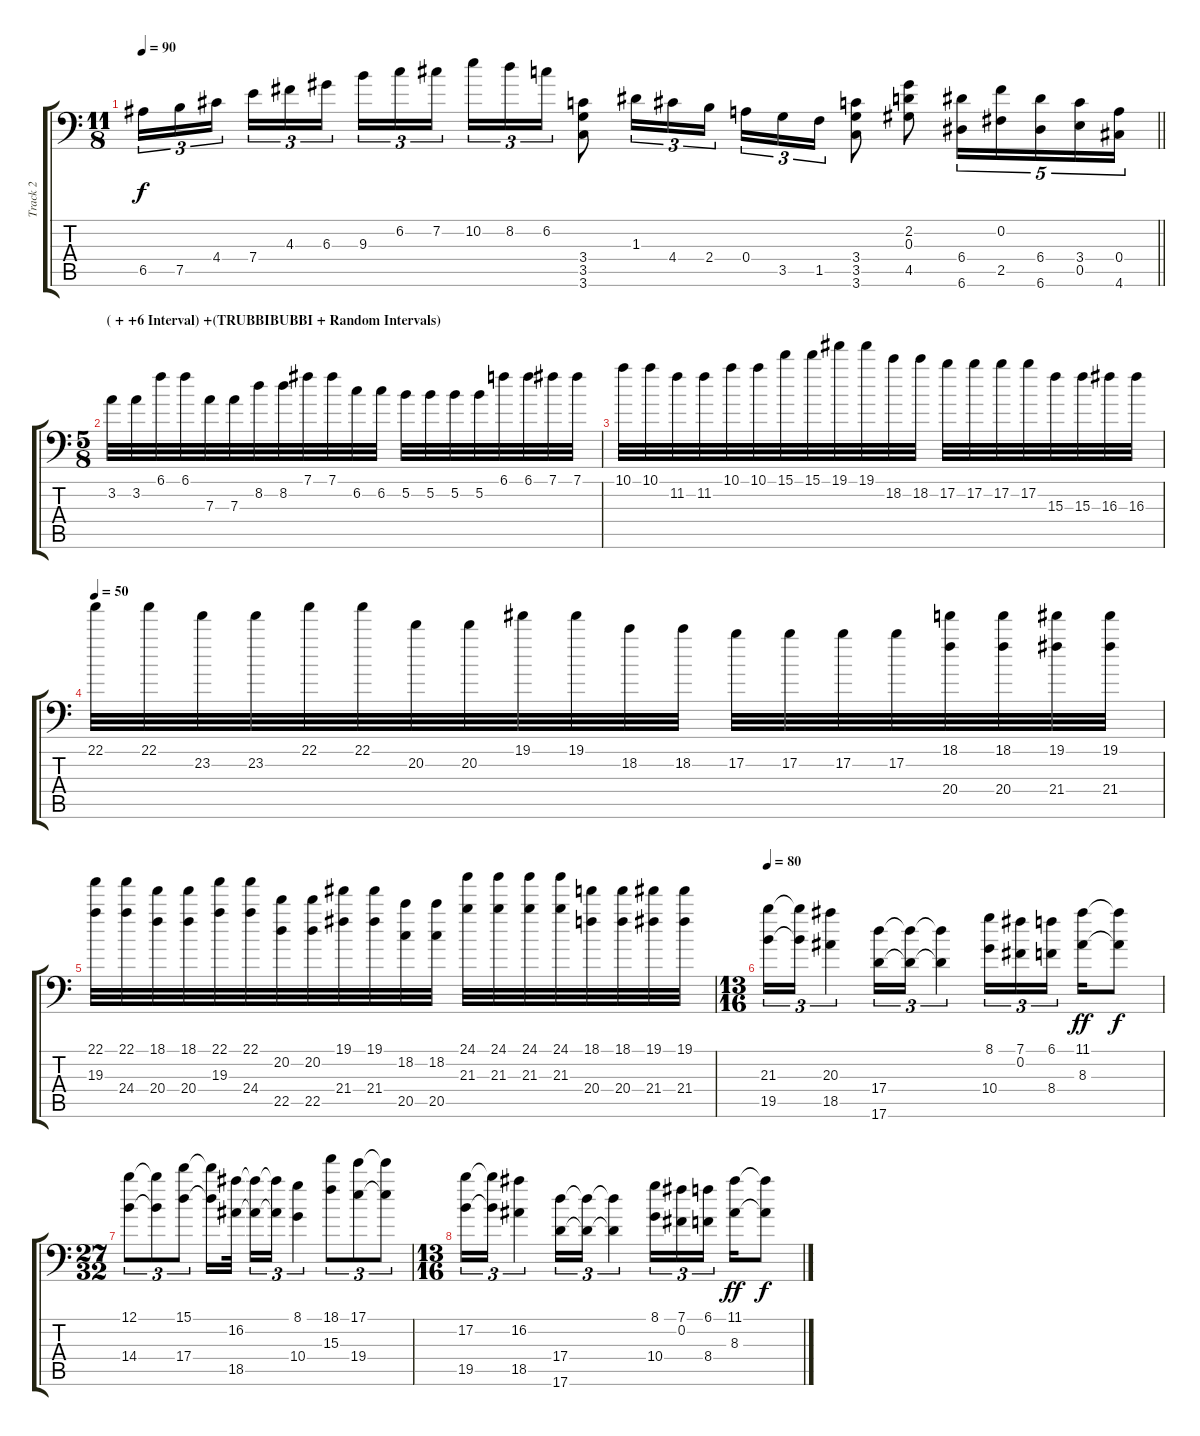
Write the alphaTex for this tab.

\track ("Track 2" "Track 2") {instrument distortionguitar}
\staff {score tabs}
\tuning (B3 Gb3 D3 A2 E2 A1) {hide}
\ts (11 8)
\tempo 90
\clef f4
\barLineRight lightlight
\ks c
6.5.16{tu (3 2) dy f} 7.5.16{tu (3 2)} 4.4.16{tu (3 2)} 7.4.16{tu (3 2)} 4.3.16{tu (3 2)} 6.3.16{tu (3 2)} 9.3.16{tu (3 2)} 6.2.16{tu (3 2)} 7.2.16{tu (3 2)} 10.2.16{tu (3 2)} 8.2.16{tu (3 2)} 6.2.16{tu (3 2)} (3.4 3.5 3.6).8 1.3.16{tu (3 2)} 4.4.16{tu (3 2)} 2.4.16{tu (3 2)} 0.4.16{tu (3 2)} 3.5.16{tu (3 2)} 1.5.16{tu (3 2)} (3.4 3.5 3.6).8 (2.2 0.3 4.5).8 (6.4 6.6).16{tu (5 4)} (0.2 2.5).16{tu (5 4)} (6.4 6.6).16{tu (5 4)} (3.4 0.5).16{tu (5 4)} (0.4 4.6).16{tu (5 4)} |
\ts (5 8)
\section ("" "( + +6 Interval) +(TRUBBIBUBBI + Random Intervals)")
3.2.32 3.2.32{txt ""} 6.1.32 6.1.32 7.3.32 7.3.32 8.2.32 8.2.32 7.1.32 7.1.32 6.2.32 6.2.32 5.2.32 5.2.32 5.2.32 5.2.32 6.1.32 6.1.32 7.1.32 7.1.32 |
10.1.32 10.1.32 11.2.32 11.2.32 10.1.32 10.1.32 15.1.32 15.1.32 19.1.32 19.1.32 18.2.32 18.2.32 17.2.32 17.2.32 17.2.32 17.2.32 15.3.32 15.3.32 16.3.32 16.3.32 |
\tempo 50
22.1.32 22.1.32{txt ""} 23.2.32 23.2.32 22.1.32 22.1.32 20.2.32 20.2.32 19.1.32 19.1.32 18.2.32 18.2.32 17.2.32 17.2.32 17.2.32 17.2.32 (18.1 20.4).32 (18.1 20.4).32 (19.1 21.4).32 (19.1 21.4).32 |
(22.1 19.3).32 (22.1 24.4).32 (18.1 20.4).32 (18.1 20.4).32 (22.1 19.3).32 (22.1 24.4).32 (20.2 22.5).32 (20.2 22.5).32 (19.1 21.4).32 (19.1 21.4).32 (18.2 20.5).32 (18.2 20.5).32 (24.1 21.3).32 (24.1 21.3).32 (24.1 21.3).32 (24.1 21.3).32 (18.1 20.4).32 (18.1 20.4).32 (19.1 21.4).32 (19.1 21.4).32 |
\ts (13 16)
\tempo 80
(21.3 19.5).16{tu (3 2)} (21.3{t} 19.5{t}).16{tu (3 2)} (20.3 18.5).4{tu (3 2)} (17.4 17.6).16{tu (3 2)} (17.4{t} 17.6{t}).16{tu (3 2)} (17.4{t} 17.6{t}).4{tu (3 2)} (8.1 10.4).16{tu (3 2)} (7.1 0.2).16{tu (3 2)} (6.1 8.4).16{tu (3 2)} (11.1 8.3).16{dy ff} (11.1{t} 8.3{t}).8{dy f} |
\ts (27 32)
(12.1 14.4).8{tu (3 2)} (12.1{t} 14.4{t}).8{tu (3 2)} (15.1 17.4).8{tu (3 2)} (15.1{t} 17.4{t}).16 (16.2 18.5).32 (16.2{t} 18.5{t}).16{tu (3 2)} (16.2{t} 18.5{t}).16{tu (3 2)} (8.1 10.4).4{tu (3 2)} (18.1 15.3).8{tu (3 2)} (17.1 19.4).8{tu (3 2)} (17.1{t} 19.4{t}).8{tu (3 2)} |
\ts (13 16)
(17.2 19.5).16{tu (3 2)} (17.2{t} 19.5{t}).16{tu (3 2)} (16.2 18.5).4{tu (3 2)} (17.4 17.6).16{tu (3 2)} (17.4{t} 17.6{t}).16{tu (3 2)} (17.4{t} 17.6{t}).4{tu (3 2)} (8.1 10.4).16{tu (3 2)} (7.1 0.2).16{tu (3 2)} (6.1 8.4).16{tu (3 2)} (11.1 8.3).16{dy ff} (11.1{t} 8.3{t}).8{dy f}
